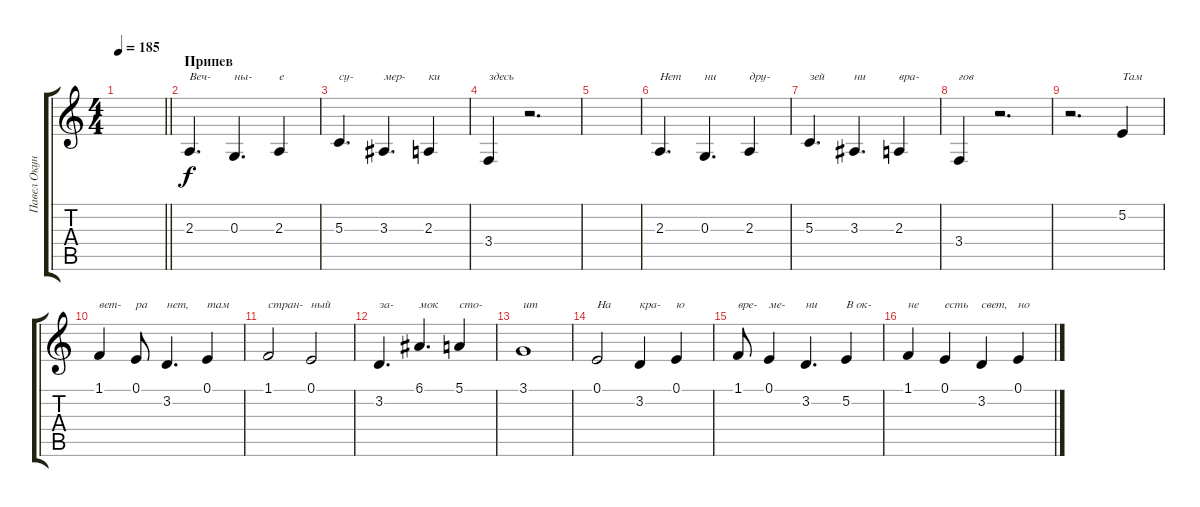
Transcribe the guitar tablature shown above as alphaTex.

\track ("Павел Окунев" "Павел Окун") {instrument bassoon}
\staff {score tabs}
\tuning (E4 B3 G3 D3 A2 E2) {hide}
\ts (4 4)
\tempo 185
\clef g2
\barLineRight lightlight
\ks c
|
\section ("" "Припев")
2.3.4{d txt "Веч-"} 0.3.4{d txt "ны-"} 2.3.4{txt "е"} |
5.3.4{d txt "су-"} 3.3.4{d txt "мер-"} 2.3.4{txt "ки"} |
3.4.4{txt "здесь"} r.2{d} |
|
2.3.4{d txt "Нет"} 0.3.4{d txt "ни"} 2.3.4{txt "дру-"} |
5.3.4{d txt "зей"} 3.3.4{d txt "ни "} 2.3.4{txt "вра-"} |
3.4.4{txt "гов"} r.2{d} |
r.2{d} 5.2.4{txt "Там"} |
1.1.4{txt "вет-"} 0.1.8{txt "ра"} 3.2.4{d txt "нет,"} 0.1.4{txt "там"} |
1.1.2{txt "стран-"} 0.1.2{txt "ный"} |
3.2.4{d txt "за-"} 6.1.4{d txt "мок"} 5.1.4{txt "сто-"} |
3.1.1{txt "ит"} |
0.1.2{txt "На"} 3.2.4{txt "кра-"} 0.1.4{txt "ю"} |
1.1.8{txt "вре-"} 0.1.4{txt "ме-"} 3.2.4{d txt "ни"} 5.2.4{txt "В ок-"} |
1.1.4{txt "не"} 0.1.4{txt "есть"} 3.2.4{txt "свет,"} 0.1.4{txt "но"}
